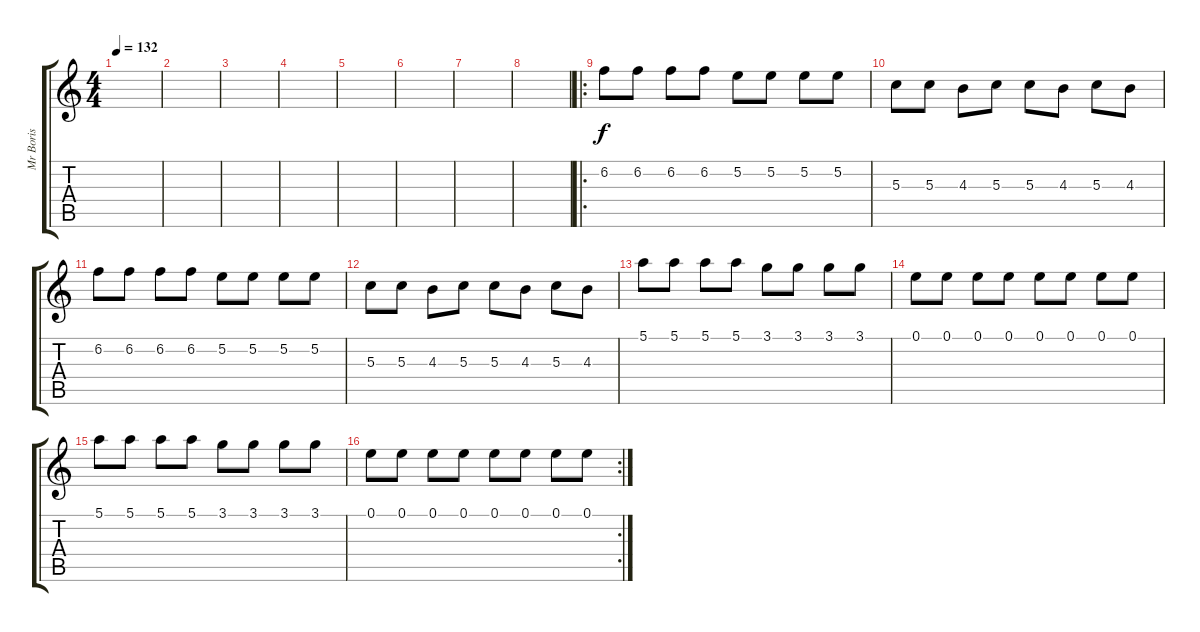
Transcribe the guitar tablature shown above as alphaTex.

\track ("Mr Boris" "Mr Boris") {instrument distortionguitar}
\staff {score tabs}
\tuning (E4 B3 G3 D3 A2 E2) {hide}
\ts (4 4)
\tempo 132
\clef g2
\ks c
|
|
|
|
|
|
|
|
\ro
6.2.8 6.2.8 6.2.8 6.2.8 5.2.8 5.2.8 5.2.8 5.2.8 |
5.3.8 5.3.8 4.3.8 5.3.8 5.3.8 4.3.8 5.3.8 4.3.8 |
6.2.8 6.2.8 6.2.8 6.2.8 5.2.8 5.2.8 5.2.8 5.2.8 |
5.3.8 5.3.8 4.3.8 5.3.8 5.3.8 4.3.8 5.3.8 4.3.8 |
5.1.8 5.1.8 5.1.8 5.1.8 3.1.8 3.1.8 3.1.8 3.1.8 |
0.1.8 0.1.8 0.1.8 0.1.8 0.1.8 0.1.8 0.1.8 0.1.8 |
5.1.8 5.1.8 5.1.8 5.1.8 3.1.8 3.1.8 3.1.8 3.1.8 |
\rc 2
0.1.8 0.1.8 0.1.8 0.1.8 0.1.8 0.1.8 0.1.8 0.1.8
